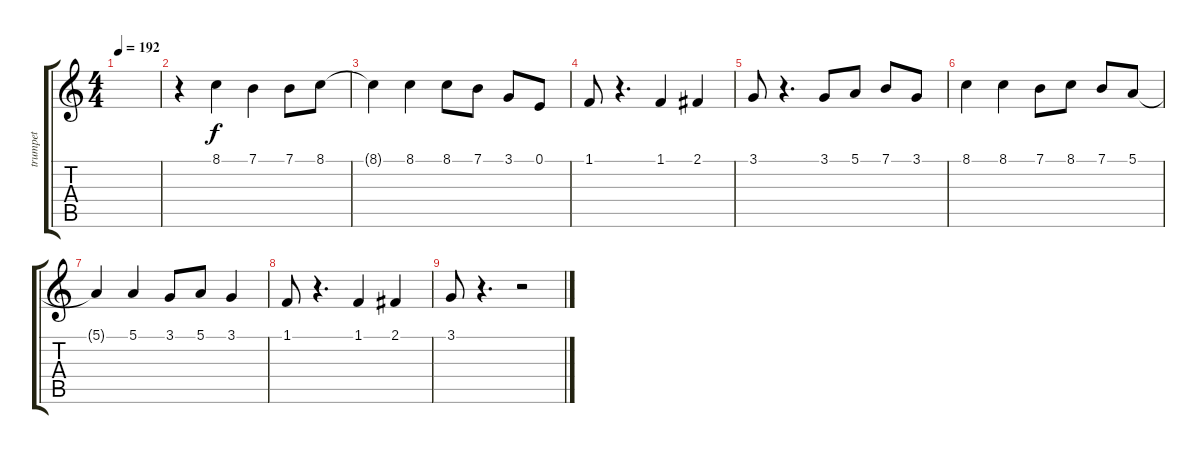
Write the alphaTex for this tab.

\track ("trumpet" "trumpet") {instrument trumpet}
\staff {score tabs}
\tuning (E4 B3 G3 D3 A2 E2) {hide}
\ts (4 4)
\tempo 192
\clef g2
\ks c
|
r.4 8.1.4 7.1.4 7.1.8 8.1.8 |
8.1{t}.4 8.1.4 8.1.8 7.1.8 3.1.8 0.1.8 |
1.1.8 r.4{d} 1.1.4 2.1.4 |
3.1.8 r.4{d} 3.1.8 5.1.8 7.1.8 3.1.8 |
8.1.4 8.1.4 7.1.8 8.1.8 7.1.8 5.1.8 |
5.1{t}.4 5.1.4 3.1.8 5.1.8 3.1.4 |
1.1.8 r.4{d} 1.1.4 2.1.4 |
3.1.8 r.4{d} r.2
